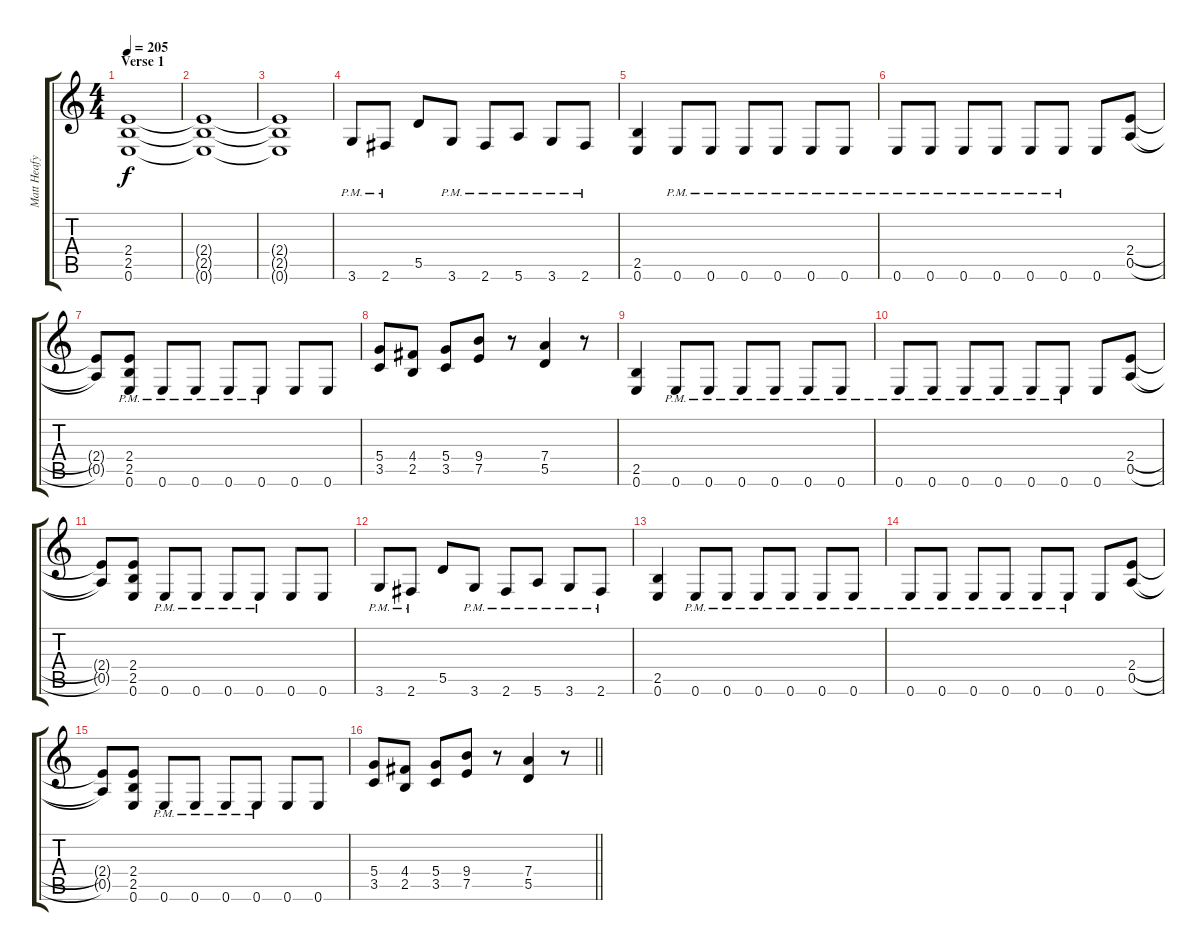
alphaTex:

\track ("Matt Heafy" "Matt Heafy") {instrument distortionguitar}
\staff {score tabs}
\tuning (E4 B3 G3 D3 A2 E2) {hide}
\ts (4 4)
\section ("" "Verse 1")
\tempo 205
\clef g2
\ks c
(2.4 2.5 0.6).1{dy f} |
(2.4{t} 2.5{t} 0.6{t}).1 |
(2.4{t} 2.5{t} 0.6{t}).1 |
3.6{pm}.8 2.6{pm}.8 5.5.8 3.6{pm}.8 2.6{pm}.8 5.6{pm}.8 3.6{pm}.8 2.6{pm}.8 |
(2.5 0.6).4 0.6{pm}.8 0.6{pm}.8 0.6{pm}.8 0.6{pm}.8 0.6{pm}.8 0.6{pm}.8 |
0.6{pm}.8 0.6{pm}.8 0.6{pm}.8 0.6{pm}.8 0.6{pm}.8 0.6{pm}.8 0.6.8 (2.4{h} 0.5{h}).8 |
(2.4{t} 0.5{t}).8 (2.4 2.5 0.6{pm}).8 0.6{pm}.8 0.6{pm}.8 0.6{pm}.8 0.6{pm}.8 0.6.8 0.6.8 |
(5.4 3.5).8 (4.4 2.5).8 (5.4 3.5).8 (9.4 7.5).8 r.8 (7.4 5.5).4 r.8 |
(2.5 0.6).4 0.6{pm}.8 0.6{pm}.8 0.6{pm}.8 0.6{pm}.8 0.6{pm}.8 0.6{pm}.8 |
0.6{pm}.8 0.6{pm}.8 0.6{pm}.8 0.6{pm}.8 0.6{pm}.8 0.6{pm}.8 0.6.8 (2.4{h} 0.5{h}).8 |
(2.4{t} 0.5{t}).8 (2.4 2.5 0.6).8 0.6{pm}.8 0.6{pm}.8 0.6{pm}.8 0.6{pm}.8 0.6.8 0.6.8 |
3.6{pm}.8 2.6{pm}.8 5.5.8 3.6{pm}.8 2.6{pm}.8 5.6{pm}.8 3.6{pm}.8 2.6{pm}.8 |
(2.5 0.6).4 0.6{pm}.8 0.6{pm}.8 0.6{pm}.8 0.6{pm}.8 0.6{pm}.8 0.6{pm}.8 |
0.6{pm}.8 0.6{pm}.8 0.6{pm}.8 0.6{pm}.8 0.6{pm}.8 0.6{pm}.8 0.6.8 (2.4{h} 0.5{h}).8 |
(2.4{t} 0.5{t}).8 (2.4 2.5 0.6).8 0.6{pm}.8 0.6{pm}.8 0.6{pm}.8 0.6{pm}.8 0.6.8 0.6.8 |
\barLineRight lightlight
(5.4 3.5).8 (4.4 2.5).8 (5.4 3.5).8 (9.4 7.5).8 r.8 (7.4 5.5).4 r.8
